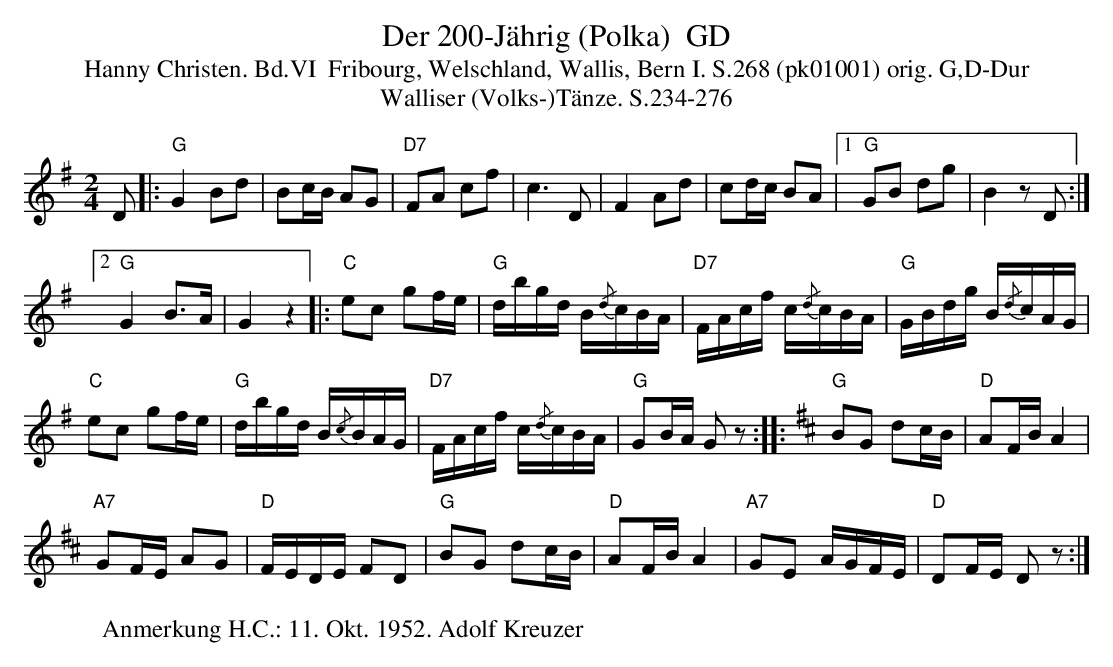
X:1
T:Der 200-J\"ahrig (Polka)  GD
T:Hanny Christen. Bd.VI  Fribourg, Welschland, Wallis, Bern I. S.268 (pk01001) orig. G,D-Dur
T:Walliser (Volks-)T\"anze. S.234-276
M:2/4
L:1/16
K:G %%MIDI gchordon
D2 |: "G"G4 B2d2 | B2cB A2G2 | "D7"F2A2 c2f2 | c6D2 | F4A2d2 | c2dc B2A2 |1 "G"G2B2 d2g2 | B4z2D2 :|2
"G"G4B3A | G4z4 |: "C"e2c2 g2fe | "G"dbgd B{/d}cBA | "D7"FAcf c{/d}cBA | "G"GBdg B{/d}cAG |
"C"e2c2 g2fe | "G"dbgd B{/c}BAG | "D7"FAcf c{/d}cBA | "G"G2BA G2z2 :: [K:D] "G"B2G2 d2cB | "D"A2FBA4 |
"A7"G2FE A2G2 | "D"FEDE F2D2 | "G"B2G2 d2cB | "D"A2FBA4 | "A7"G2E2 AGFE | "D"D2FE D2z2 :|
W:Anmerkung H.C.: 11. Okt. 1952. Adolf Kreuzer
